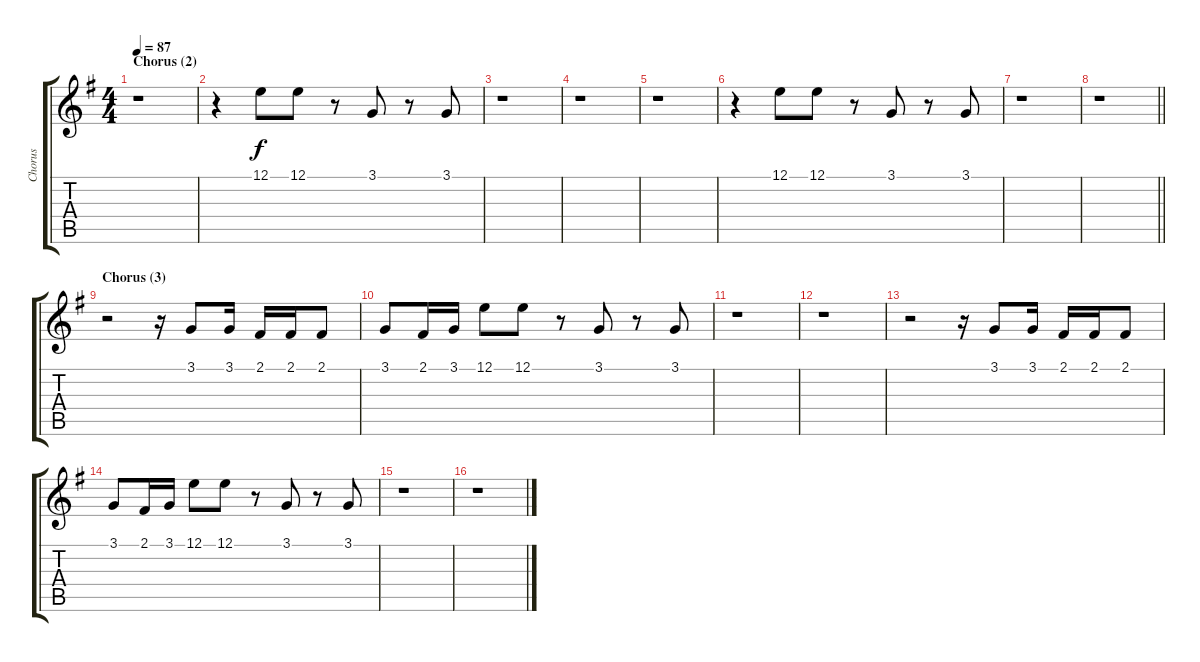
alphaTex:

\track ("Chorus" "Chorus") {instrument sopranosax}
\staff {score tabs}
\tuning (E4 B3 G3 D3 A2 E2) {hide}
\ts (4 4)
\section ("" "Chorus (2)")
\tempo 87
\clef g2
\ks g
r.1{dy f} |
r.4 12.1.8 12.1.8 r.8 3.1.8 r.8 3.1.8 |
r.1 |
r.1 |
r.1 |
r.4 12.1.8 12.1.8 r.8 3.1.8 r.8 3.1.8 |
r.1 |
\barLineRight lightlight
r.1 |
\section ("" "Chorus (3)")
r.2 r.16 3.1.8 3.1.16 2.1.16 2.1.16 2.1.8 |
3.1.8 2.1.16 3.1.16 12.1.8 12.1.8 r.8 3.1.8 r.8 3.1.8 |
r.1 |
r.1 |
r.2 r.16 3.1.8 3.1.16 2.1.16 2.1.16 2.1.8 |
3.1.8 2.1.16 3.1.16 12.1.8 12.1.8 r.8 3.1.8 r.8 3.1.8 |
r.1 |
r.1
